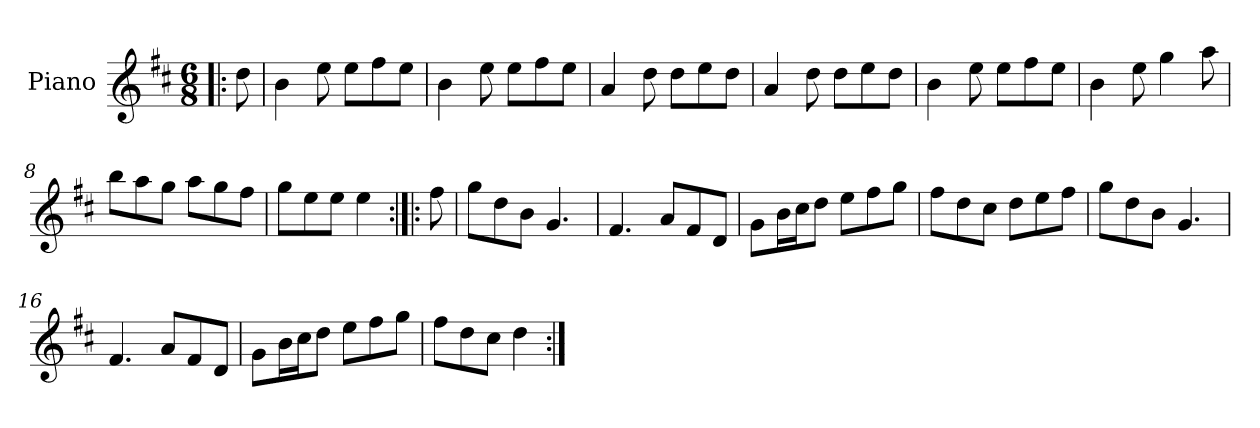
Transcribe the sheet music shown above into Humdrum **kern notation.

**kern
*part1
*staff1
*I"Piano
*I'Pno
*clefG2
*k[f#c#]
*E:dor
*M6/8
=1!|:
8dd\
=2
4b\
8ee\
8ee\L
8ff#\
8ee\J
=3
4b\
8ee\
8ee\L
8ff#\
8ee\J
=4
4a/
8dd\
8dd\L
8ee\
8dd\J
=5
4a/
8dd\
8dd\L
8ee\
8dd\J
=6
4b\
8ee\
8ee\L
8ff#\
8ee\J
=7
4b\
8ee\
4gg\
8aa\
=8
8bb\L
8aa\
8gg\J
8aa\L
8gg\
8ff#\J
=9
8gg\L
8ee\
8ee\J
4ee\
=10:|!|:
8ff#\
=11
8gg\L
8dd\
8b\J
4.g/
=12
4.f#/
8a/L
8f#/
8d/J
=13
8g\L
16b\L
16cc#\J
8dd\J
8ee\L
8ff#\
8gg\J
=14
8ff#\L
8dd\
8cc#\J
8dd\L
8ee\
8ff#\J
=15
8gg\L
8dd\
8b\J
4.g/
=16
4.f#/
8a/L
8f#/
8d/J
=17
8g\L
16b\L
16cc#\J
8dd\J
8ee\L
8ff#\
8gg\J
=18
8ff#\L
8dd\
8cc#\J
4dd\
=:|!
*-
